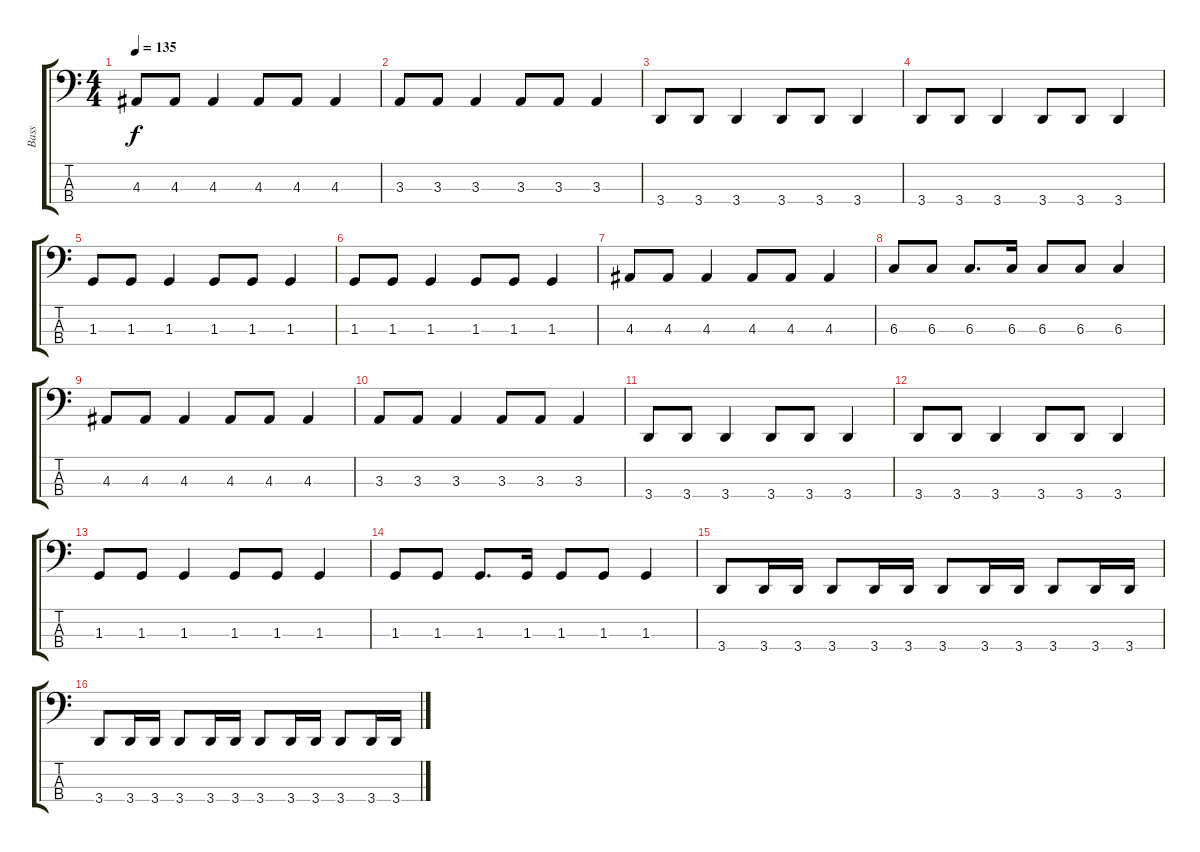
\track ("Bass" "Bass") {instrument electricbassfinger}
\staff {score tabs}
\tuning (E2 B1 Gb1 B0) {hide}
\ts (4 4)
\tempo 135
\clef f4
\ks c
4.3.8{dy f} 4.3.8 4.3.4 4.3.8 4.3.8 4.3.4 |
3.3.8 3.3.8 3.3.4 3.3.8 3.3.8 3.3.4 |
3.4.8 3.4.8 3.4.4 3.4.8 3.4.8 3.4.4 |
3.4.8 3.4.8 3.4.4 3.4.8 3.4.8 3.4.4 |
1.3.8 1.3.8 1.3.4 1.3.8 1.3.8 1.3.4 |
1.3.8 1.3.8 1.3.4 1.3.8 1.3.8 1.3.4 |
4.3.8 4.3.8 4.3.4 4.3.8 4.3.8 4.3.4 |
6.3.8 6.3.8 6.3.8{d} 6.3.16 6.3.8 6.3.8 6.3.4 |
4.3.8 4.3.8 4.3.4 4.3.8 4.3.8 4.3.4 |
3.3.8 3.3.8 3.3.4 3.3.8 3.3.8 3.3.4 |
3.4.8 3.4.8 3.4.4 3.4.8 3.4.8 3.4.4 |
3.4.8 3.4.8 3.4.4 3.4.8 3.4.8 3.4.4 |
1.3.8 1.3.8 1.3.4 1.3.8 1.3.8 1.3.4 |
1.3.8 1.3.8 1.3.8{d} 1.3.16 1.3.8 1.3.8 1.3.4 |
3.4.8 3.4.16 3.4.16 3.4.8 3.4.16 3.4.16 3.4.8 3.4.16 3.4.16 3.4.8 3.4.16 3.4.16 |
3.4.8 3.4.16 3.4.16 3.4.8 3.4.16 3.4.16 3.4.8 3.4.16 3.4.16 3.4.8 3.4.16 3.4.16
